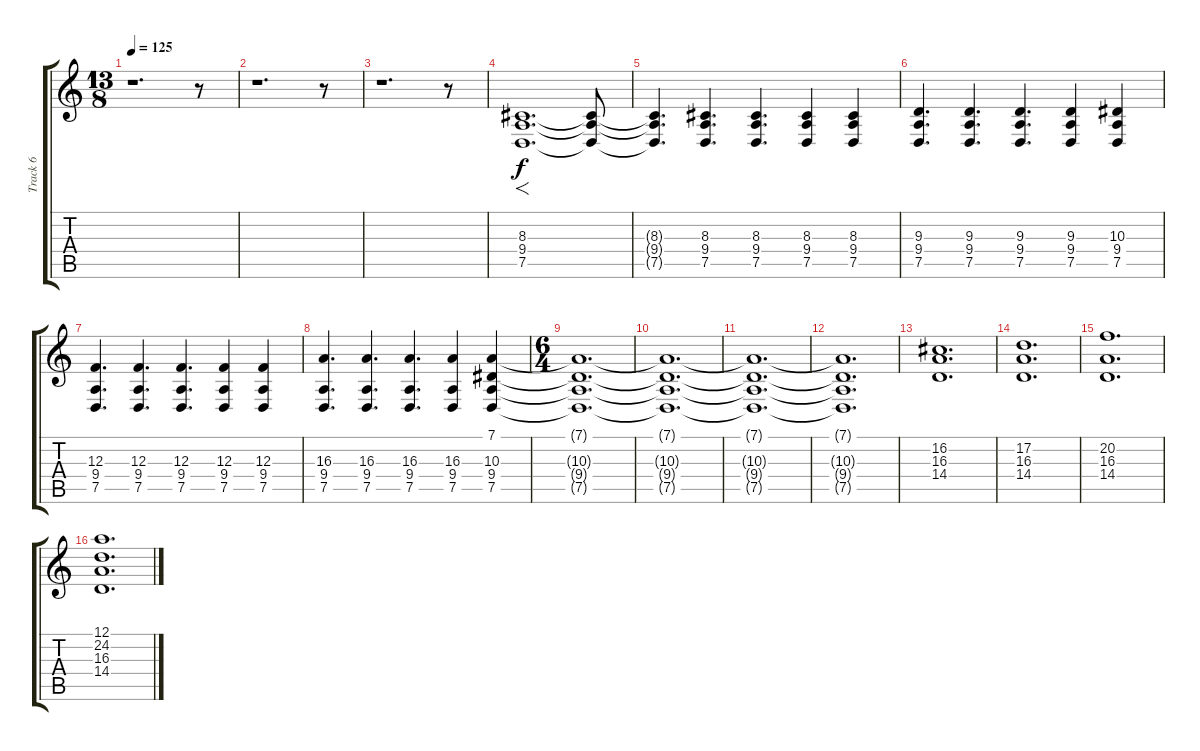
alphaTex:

\track ("Track 6" "Track 6") {instrument choiraahs}
\staff {score tabs}
\tuning (D4 A3 F3 C3 G2 D2) {hide}
\ts (13 8)
\tempo 125
\clef g2
\ks c
r.1{d dy f} r.8 |
r.1{d} r.8 |
r.1{d} r.8 |
(8.3 9.4 7.5).1{f d} (8.3{t} 9.4{t} 7.5{t}).8 |
(8.3{t} 9.4{t} 7.5{t}).4{d} (8.3 9.4 7.5).4{d} (8.3 9.4 7.5).4{d} (8.3 9.4 7.5).4 (8.3 9.4 7.5).4 |
(9.3 9.4 7.5).4{d} (9.3 9.4 7.5).4{d} (9.3 9.4 7.5).4{d} (9.3 9.4 7.5).4 (10.3 9.4 7.5).4 |
(12.3 9.4 7.5).4{d} (12.3 9.4 7.5).4{d} (12.3 9.4 7.5).4{d} (12.3 9.4 7.5).4 (12.3 9.4 7.5).4 |
(16.3 9.4 7.5).4{d} (16.3 9.4 7.5).4{d} (16.3 9.4 7.5).4{d} (16.3 9.4 7.5).4 (7.1 10.3 9.4 7.5).4 |
\ts (6 4)
(7.1{t} 10.3{t} 9.4{t} 7.5{t}).1{d} |
(7.1{t} 10.3{t} 9.4{t} 7.5{t}).1{d} |
(7.1{t} 10.3{t} 9.4{t} 7.5{t}).1{d} |
(7.1{t} 10.3{t} 9.4{t} 7.5{t}).1{d} |
(16.2 16.3 14.4).1{d} |
(17.2 16.3 14.4).1{d} |
(20.2 16.3 14.4).1{d} |
(12.1 24.2 16.3 14.4).1{d}
